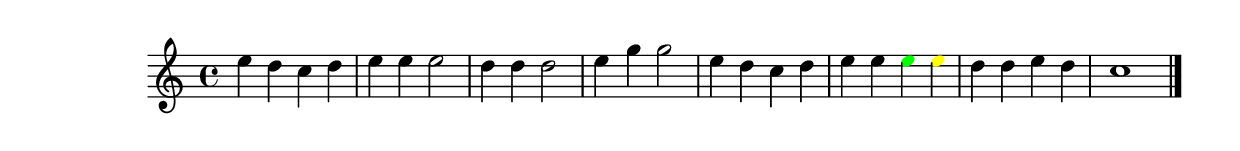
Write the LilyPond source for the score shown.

\version "2.18.2"
\language "english"

\header {
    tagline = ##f
}

\layout {}

\paper {}

\score {
    \new Score
    <<
        \new Staff
        {
            {   % measure
                \time 4/4
                \tweak color #black
                e''4
                \tweak color #black
                d''4
                \tweak color #black
                c''4
                \tweak color #black
                d''4
            }   % measure
            {   % measure
                \tweak color #black
                e''4
                \tweak color #black
                e''4
                \tweak color #black
                e''2
            }   % measure
            {   % measure
                \tweak color #black
                d''4
                \tweak color #black
                d''4
                \tweak color #black
                d''2
            }   % measure
            {   % measure
                \tweak color #black
                e''4
                \tweak color #black
                g''4
                \tweak color #black
                g''2
            }   % measure
            {   % measure
                \tweak color #black
                e''4
                \tweak color #black
                d''4
                \tweak color #black
                c''4
                \tweak color #black
                d''4
            }   % measure
            {   % measure
                \tweak color #black
                e''4
                \tweak color #black
                e''4
                \tweak color #green
                e''4
                \tweak color #yellow
                e''4
            }   % measure
            {   % measure
                d''4
                d''4
                e''4
                d''4
            }   % measure
            {   % measure
                c''1
                \bar "|." %! SCORE1
            }   % measure
        }
    >>
}